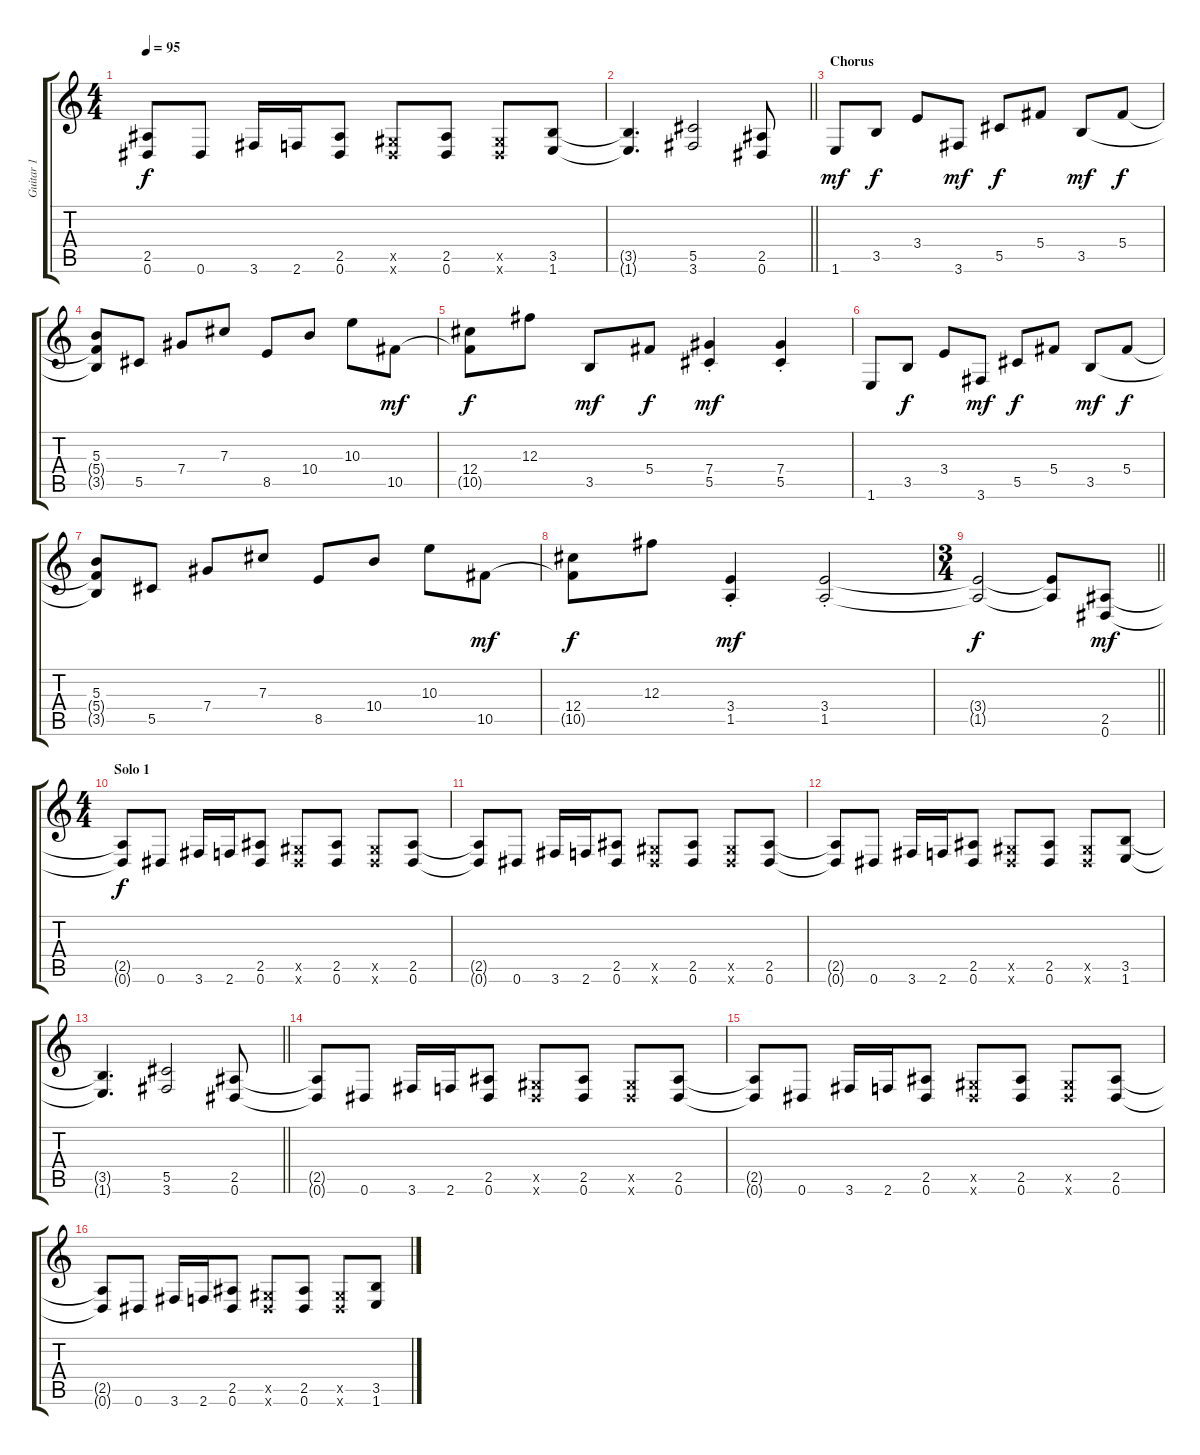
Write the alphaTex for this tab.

\track ("Guitar 1" "Guitar 1") {instrument distortionguitar}
\staff {score tabs}
\tuning (Eb4 Bb3 Gb3 Db3 Ab2 Eb2) {hide}
\ts (4 4)
\tempo 95
\clef g2
\ks c
(2.5{t} 0.6{t}).8{dy f} 0.6.8 3.6.16 2.6.16 (2.5 0.6).8 (0.5{x} 0.6{x}).8 (2.5 0.6).8 (0.5{x} 0.6{x}).8 (3.5 1.6).8 |
\barLineRight lightlight
(3.5{t} 1.6{t}).4{d} (5.5 3.6).2 (2.5 0.6).8 |
\section ("" "Chorus")
1.6.8{dy mf} 3.5.8{dy f} 3.4.8 3.6.8{dy mf} 5.5.8{dy f} 5.4.8 3.5.8{dy mf} 5.4.8{dy f} |
(5.3 5.4{t} 3.5{t}).8 5.5.8 7.4.8 7.3.8 8.5.8 10.4.8 10.3.8 10.5.8{dy mf} |
(12.4 10.5{t}).8{dy f} 12.3.8 3.5.8{dy mf} 5.4.8{dy f} (7.4{st} 5.5{st}).4{dy mf} (7.4{st} 5.5{st}).4 |
1.6.8 3.5.8{dy f} 3.4.8 3.6.8{dy mf} 5.5.8{dy f} 5.4.8 3.5.8{dy mf} 5.4.8{dy f} |
(5.3 5.4{t} 3.5{t}).8 5.5.8 7.4.8 7.3.8 8.5.8 10.4.8 10.3.8 10.5.8{dy mf} |
(12.4 10.5{t}).8{dy f} 12.3.8 (3.4{st} 1.5{st}).4{dy mf} (3.4{st} 1.5{st}).2 |
\ts (3 4)
\barLineRight lightlight
(3.4{t} 1.5{t}).2{dy f} (3.4{t} 1.5{t}).8 (2.5 0.6).8{dy mf} |
\ts (4 4)
\section ("" "Solo 1")
(2.5{t} 0.6{t}).8{dy f} 0.6.8 3.6.16 2.6.16 (2.5 0.6).8 (0.5{x} 0.6{x}).8 (2.5 0.6).8 (0.5{x} 0.6{x}).8 (2.5 0.6).8 |
(2.5{t} 0.6{t}).8 0.6.8 3.6.16 2.6.16 (2.5 0.6).8 (0.5{x} 0.6{x}).8 (2.5 0.6).8 (0.5{x} 0.6{x}).8 (2.5 0.6).8 |
(2.5{t} 0.6{t}).8 0.6.8 3.6.16 2.6.16 (2.5 0.6).8 (0.5{x} 0.6{x}).8 (2.5 0.6).8 (0.5{x} 0.6{x}).8 (3.5 1.6).8 |
\barLineRight lightlight
(3.5{t} 1.6{t}).4{d} (5.5 3.6).2 (2.5 0.6).8 |
(2.5{t} 0.6{t}).8 0.6.8 3.6.16 2.6.16 (2.5 0.6).8 (0.5{x} 0.6{x}).8 (2.5 0.6).8 (0.5{x} 0.6{x}).8 (2.5 0.6).8 |
(2.5{t} 0.6{t}).8 0.6.8 3.6.16 2.6.16 (2.5 0.6).8 (0.5{x} 0.6{x}).8 (2.5 0.6).8 (0.5{x} 0.6{x}).8 (2.5 0.6).8 |
(2.5{t} 0.6{t}).8 0.6.8 3.6.16 2.6.16 (2.5 0.6).8 (0.5{x} 0.6{x}).8 (2.5 0.6).8 (0.5{x} 0.6{x}).8 (3.5 1.6).8
